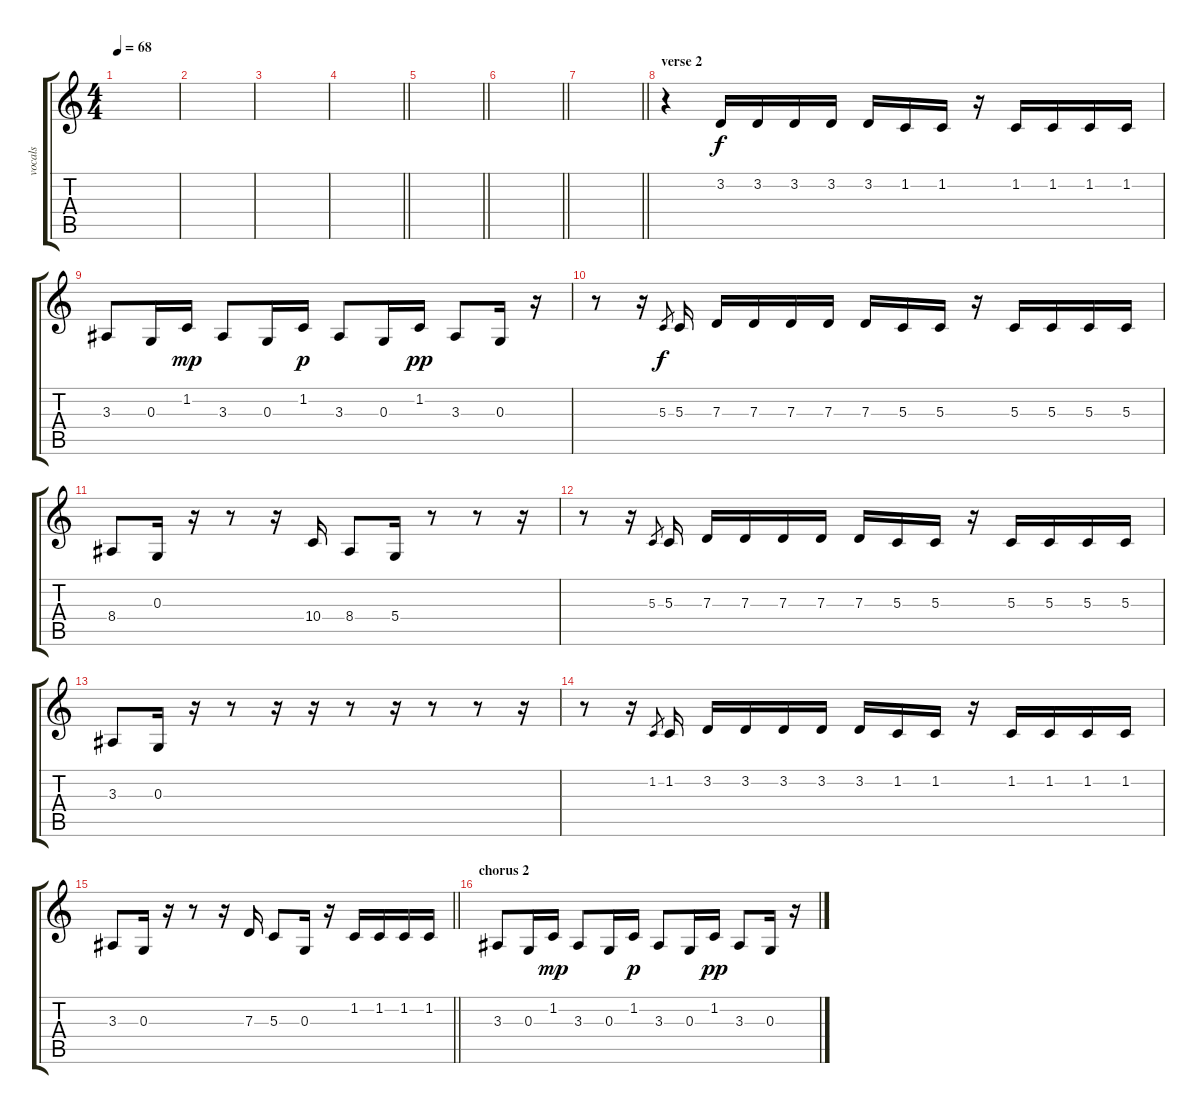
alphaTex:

\track ("vocals" "vocals") {instrument trumpet}
\staff {score tabs}
\tuning (E4 B3 G3 D3 A2 E2) {hide}
\ts (4 4)
\tempo 68
\clef g2
\ks c
|
|
|
\barLineRight lightlight
|
\barLineRight lightlight
|
\barLineRight lightlight
|
\barLineRight lightlight
|
\section ("" "verse 2")
r.4 3.2.16{dy f} 3.2.16 3.2.16 3.2.16 3.2.16 1.2.16 1.2.16 r.16 1.2.16 1.2.16 1.2.16 1.2.16 |
3.3.8 0.3.16 1.2.16{dy mp} 3.3.8 0.3.16 1.2.16{dy p} 3.3.8 0.3.16 1.2.16{dy pp} 3.3.8 0.3.16 r.16 |
r.8 r.16 5.3.8{gr dy f} 5.3.16 7.3.16 7.3.16 7.3.16 7.3.16 7.3.16 5.3.16 5.3.16 r.16 5.3.16 5.3.16 5.3.16 5.3.16 |
8.4.8 0.3.16 r.16 r.8 r.16 10.4.16 8.4.8 5.4.16 r.8 r.8 r.16 |
r.8 r.16 5.3.8{gr} 5.3.16 7.3.16 7.3.16 7.3.16 7.3.16 7.3.16 5.3.16 5.3.16 r.16 5.3.16 5.3.16 5.3.16 5.3.16 |
3.3.8 0.3.16 r.16 r.8 r.16 r.16 r.8 r.16 r.8 r.8 r.16 |
r.8 r.16 1.2.8{gr} 1.2.16 3.2.16 3.2.16 3.2.16 3.2.16 3.2.16 1.2.16 1.2.16 r.16 1.2.16 1.2.16 1.2.16 1.2.16 |
\barLineRight lightlight
3.3.8 0.3.16 r.16 r.8 r.16 7.3.16 5.3.8 0.3.16 r.16 1.2.16 1.2.16 1.2.16 1.2.16 |
\section ("" "chorus 2")
3.3.8 0.3.16 1.2.16{dy mp} 3.3.8 0.3.16 1.2.16{dy p} 3.3.8 0.3.16 1.2.16{dy pp} 3.3.8 0.3.16 r.16
